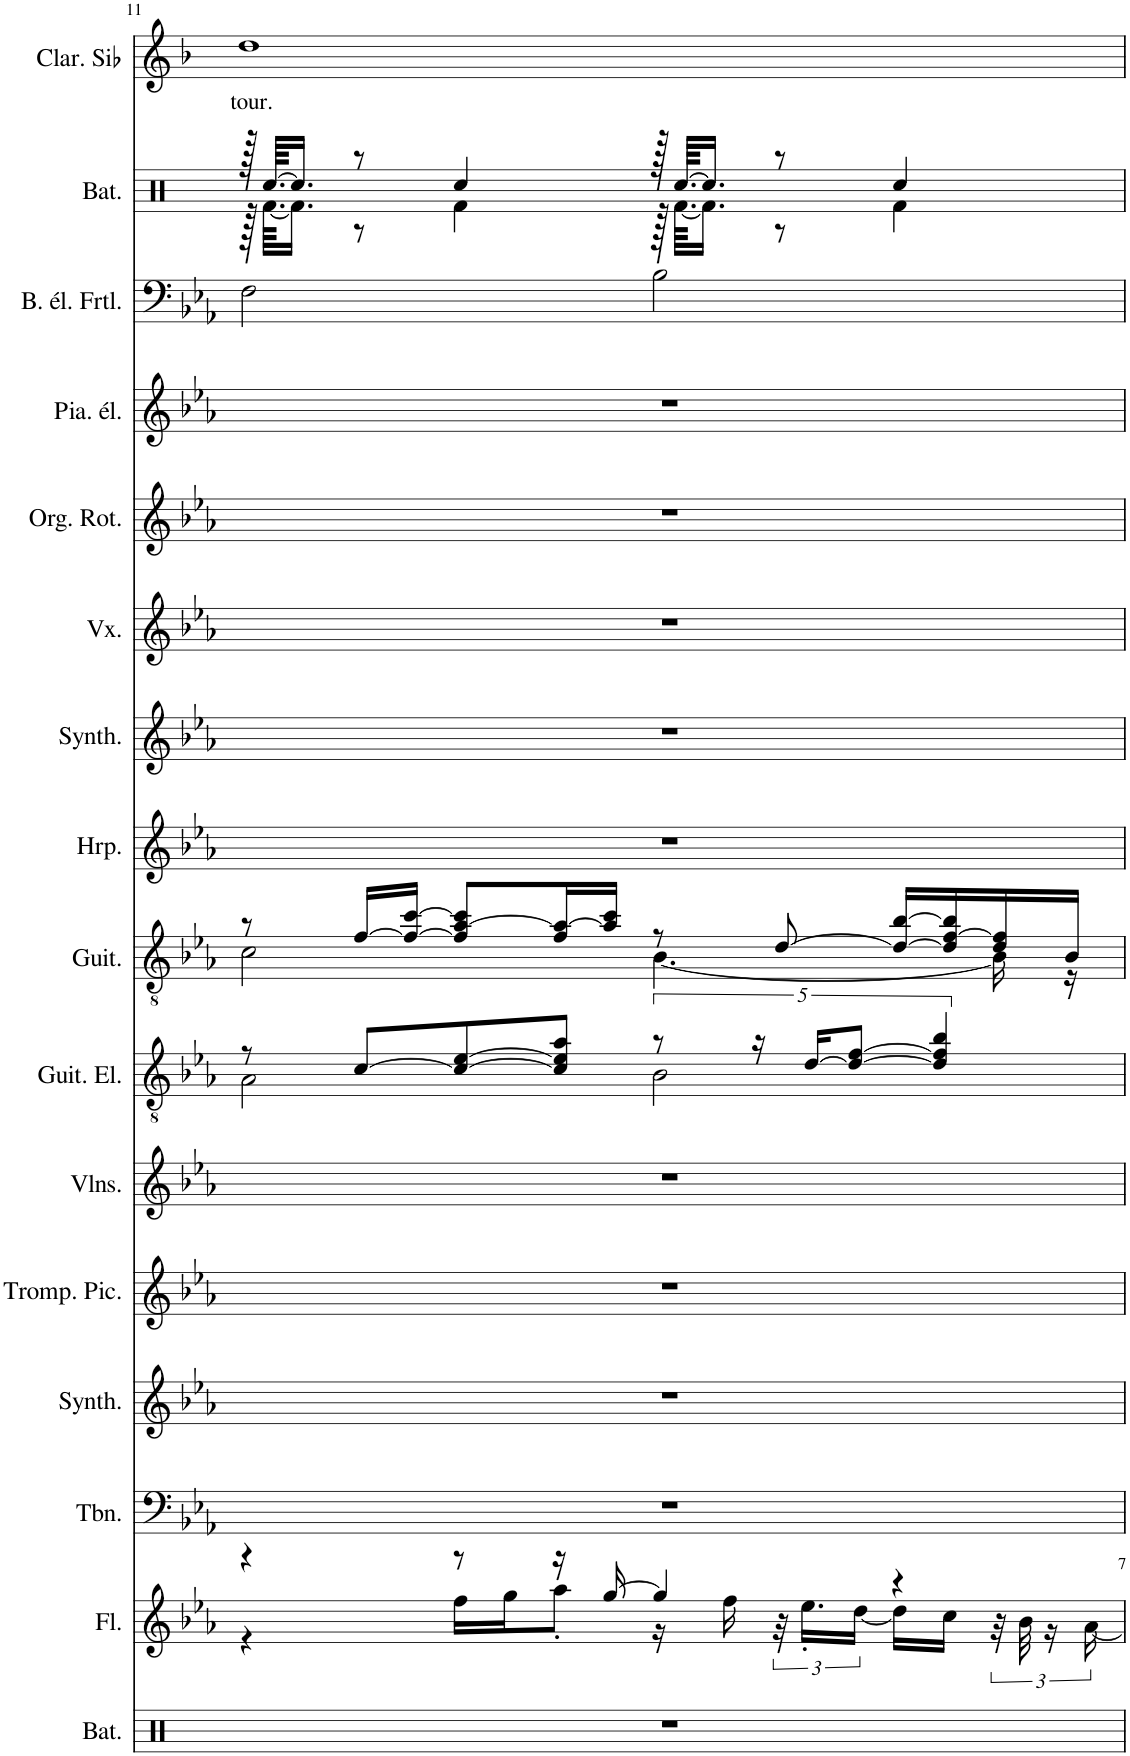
**kern	**kern	**kern	**kern	**kern	**kern	**kern	**kern	**kern	**kern	**kern	**kern	**kern	**kern	**kern	**kern	**text
*part16	*part15	*part14	*part13	*part12	*part11	*part10	*part9	*part8	*part7	*part6	*part5	*part4	*part3	*part2	*part1	*part1
*staff16	*staff15	*staff14	*staff13	*staff12	*staff11	*staff10	*staff9	*staff8	*staff7	*staff6	*staff5	*staff4	*staff3	*staff2	*staff1	*staff1
*I"Batterie, Percussion	*I"Flûte, Fl�te	*I"Trombone, Cuivres 3	*I"Synthétiseur de cuivres, Cuivres 2	*I"Trompette piccolo, Cuivres 1	*I"Violons, Cordes	*I"Guitare électrique, Guitare 2	*I"Guitare acoustique, Guitare 1	*I"Harpe, Clavier 5	*I"Synthétiseur d'effets, Clavier 4	*I"Voix, Clavier 3	*I"Orgue rotatif, Clavier 2	*I"Piano électrique, Clavier 1	*I"Basse électrique fretless, Basse	*I"Batterie, Batterie	*I"Clarinette en Sib	*
*I'Bat.	*I'Fl.	*I'Tbn.	*I'Synth.	*I'Tromp. Pic.	*I'Vlns.	*I'Guit. El.	*I'Guit.	*I'Hrp.	*I'Synth.	*I'Vx.	*I'Org. Rot.	*I'Pia. él.	*I'B. él. Frtl.	*I'Bat.	*I'Clar. Sib	*
!!LO:PB:g=z
*clefX	*clefG2	*clefF4	*clefG2	*clefG2	*clefG2	*clefGv2	*clefGv2	*clefG2	*clefG2	*clefG2	*clefG2	*clefG2	*clefF4	*clefX	*clefG2	*
*	*	*	*	*Trd-6c-10	*	*	*	*	*	*	*	*	*Trd7c12	*	*Trd1c2	*
*k[]	*k[b-e-a-]	*k[b-e-a-]	*k[b-e-a-]	*k[b-e-a-]	*k[b-e-a-]	*k[b-e-a-]	*k[b-e-a-]	*k[b-e-a-]	*k[b-e-a-]	*k[b-e-a-]	*k[b-e-a-]	*k[b-e-a-]	*k[b-e-a-]	*k[]	*k[b-]	*
*M4/4	*M4/4	*M4/4	*M4/4	*M4/4	*M4/4	*M4/4	*M4/4	*M4/4	*M4/4	*M4/4	*M4/4	*M4/4	*M4/4	*M4/4	*M4/4	*
=11	=11	=11	=11	=11	=11	=11	=11	=11	=11	=11	=11	=11	=11	=11	=11	=11
*	*^	*	*	*	*	*^	*^	*	*	*	*	*	*	*^	*	*
!	!	!	!	!	!	!	!	!	!	!	!	!	!	!	!	!	!	!	!	!LO:LY:b
1r	4r	4r	1r	1r	1r	1r	8r	2A-\	8r	2c\	1r	1r	1r	1r	1r	2F\	128r	128r	1dd	tour.
.	.	.	.	.	.	.	.	.	.	.	.	.	.	.	.	.	[64.Rcc/KKLL	[64.Rf\KKLL	.	.
.	.	.	.	.	.	.	.	.	.	.	.	.	.	.	.	.	16.Rcc/JJ]	16.Rf\JJ]	.	.
.	.	.	.	.	.	.	[8c/L	.	[16f/LL	.	.	.	.	.	.	.	8r	8r	.	.
.	.	.	.	.	.	.	.	.	16f/_ [16cc/JJ	.	.	.	.	.	.	.	.	.	.	.
.	8r	16ff\LL	.	.	.	.	8c/_ [8e-/	.	8f/] [8a-/ 8cc/]L	.	.	.	.	.	.	.	4Rcc/	4Rf\	.	.
.	.	16gg\J	.	.	.	.	.	.	.	.	.	.	.	.	.	.	.	.	.	.
.	16r	8aa-'\J	.	.	.	.	8c/] 8e-/] 8a-/J	.	16f/ 16a-/_L	.	.	.	.	.	.	.	.	.	.	.
.	[16gg/	.	.	.	.	.	.	.	16a-/] 16cc/JJ	.	.	.	.	.	.	.	.	.	.	.
.	4gg/]	16r	.	.	.	.	10r	2B-\	8r	[4.B-\	.	.	.	.	.	2B-\	128r	128r	.	.
.	.	.	.	.	.	.	.	.	.	.	.	.	.	.	.	.	[64.Rcc/KKLL	[64.Rf\KKLL	.	.
.	.	.	.	.	.	.	.	.	.	.	.	.	.	.	.	.	16.Rcc/JJ]	16.Rf\JJ]	.	.
.	.	16ff\	.	.	.	.	.	.	.	.	.	.	.	.	.	.	.	.	.	.
.	.	.	.	.	.	.	20r	.	.	.	.	.	.	.	.	.	.	.	.	.
.	.	48r	.	.	.	.	.	.	[8d/	.	.	.	.	.	.	.	8r	8r	.	.
.	.	24.ee-'\LL	.	.	.	.	.	.	.	.	.	.	.	.	.	.	.	.	.	.
.	.	.	.	.	.	.	[20d/KL	.	.	.	.	.	.	.	.	.	.	.	.	.
.	.	.	.	.	.	.	10d/_ [10f/J	.	.	.	.	.	.	.	.	.	.	.	.	.
.	.	[24dd\JJ	.	.	.	.	.	.	.	.	.	.	.	.	.	.	.	.	.	.
.	4r	16dd\LL]	.	.	.	.	.	.	16d/_ [16b-/LL	.	.	.	.	.	.	.	4Rcc/	4Rf\	.	.
.	.	.	.	.	.	.	5d/] 5f/] 5b-/	.	.	.	.	.	.	.	.	.	.	.	.	.
.	.	16cc\JJ	.	.	.	.	.	.	16d/] [16f/ 16b-/]	.	.	.	.	.	.	.	.	.	.	.
.	.	48r	.	.	.	.	.	.	16d/ 16f/]	16B-\]	.	.	.	.	.	.	.	.	.	.
.	.	48b-\	.	.	.	.	.	.	.	.	.	.	.	.	.	.	.	.	.	.
.	.	24r	.	.	.	.	.	.	.	.	.	.	.	.	.	.	.	.	.	.
.	.	.	.	.	.	.	.	.	16B-/JJ	16r	.	.	.	.	.	.	.	.	.	.
.	.	[24a-\	.	.	.	.	.	.	.	.	.	.	.	.	.	.	.	.	.	.
*	*	*	*	*	*	*	*v	*v	*	*	*	*	*	*	*	*	*v	*v	*	*
*	*v	*v	*	*	*	*	*	*v	*v	*	*	*	*	*	*	*	*	*
=	=	=	=	=	=	=	=	=	=	=	=	=	=	=	=	=
*-	*-	*-	*-	*-	*-	*-	*-	*-	*-	*-	*-	*-	*-	*-	*-	*-
